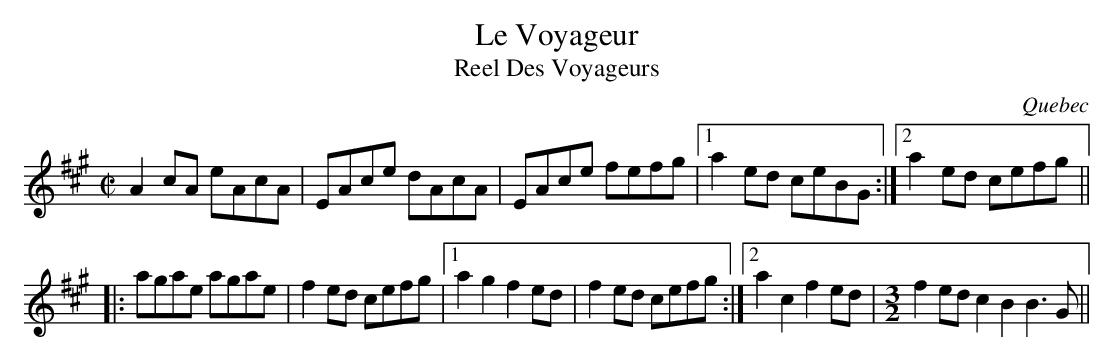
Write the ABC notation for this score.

X:1
T:Voyageur, Le
T:Reel Des Voyageurs
O:Quebec
M:C|
L:1/8
K:A
A2cA eAcA | EAce dAcA | EAce fefg |1 a2ed ceBG :|2 a2ed cefg ||
|: agae agae | f2ed cefg |1 a2g2 f2ed | f2ed cefg :|2 a2c2 f2ed |[M:3/2] f2ed c2B2 B3G ||
